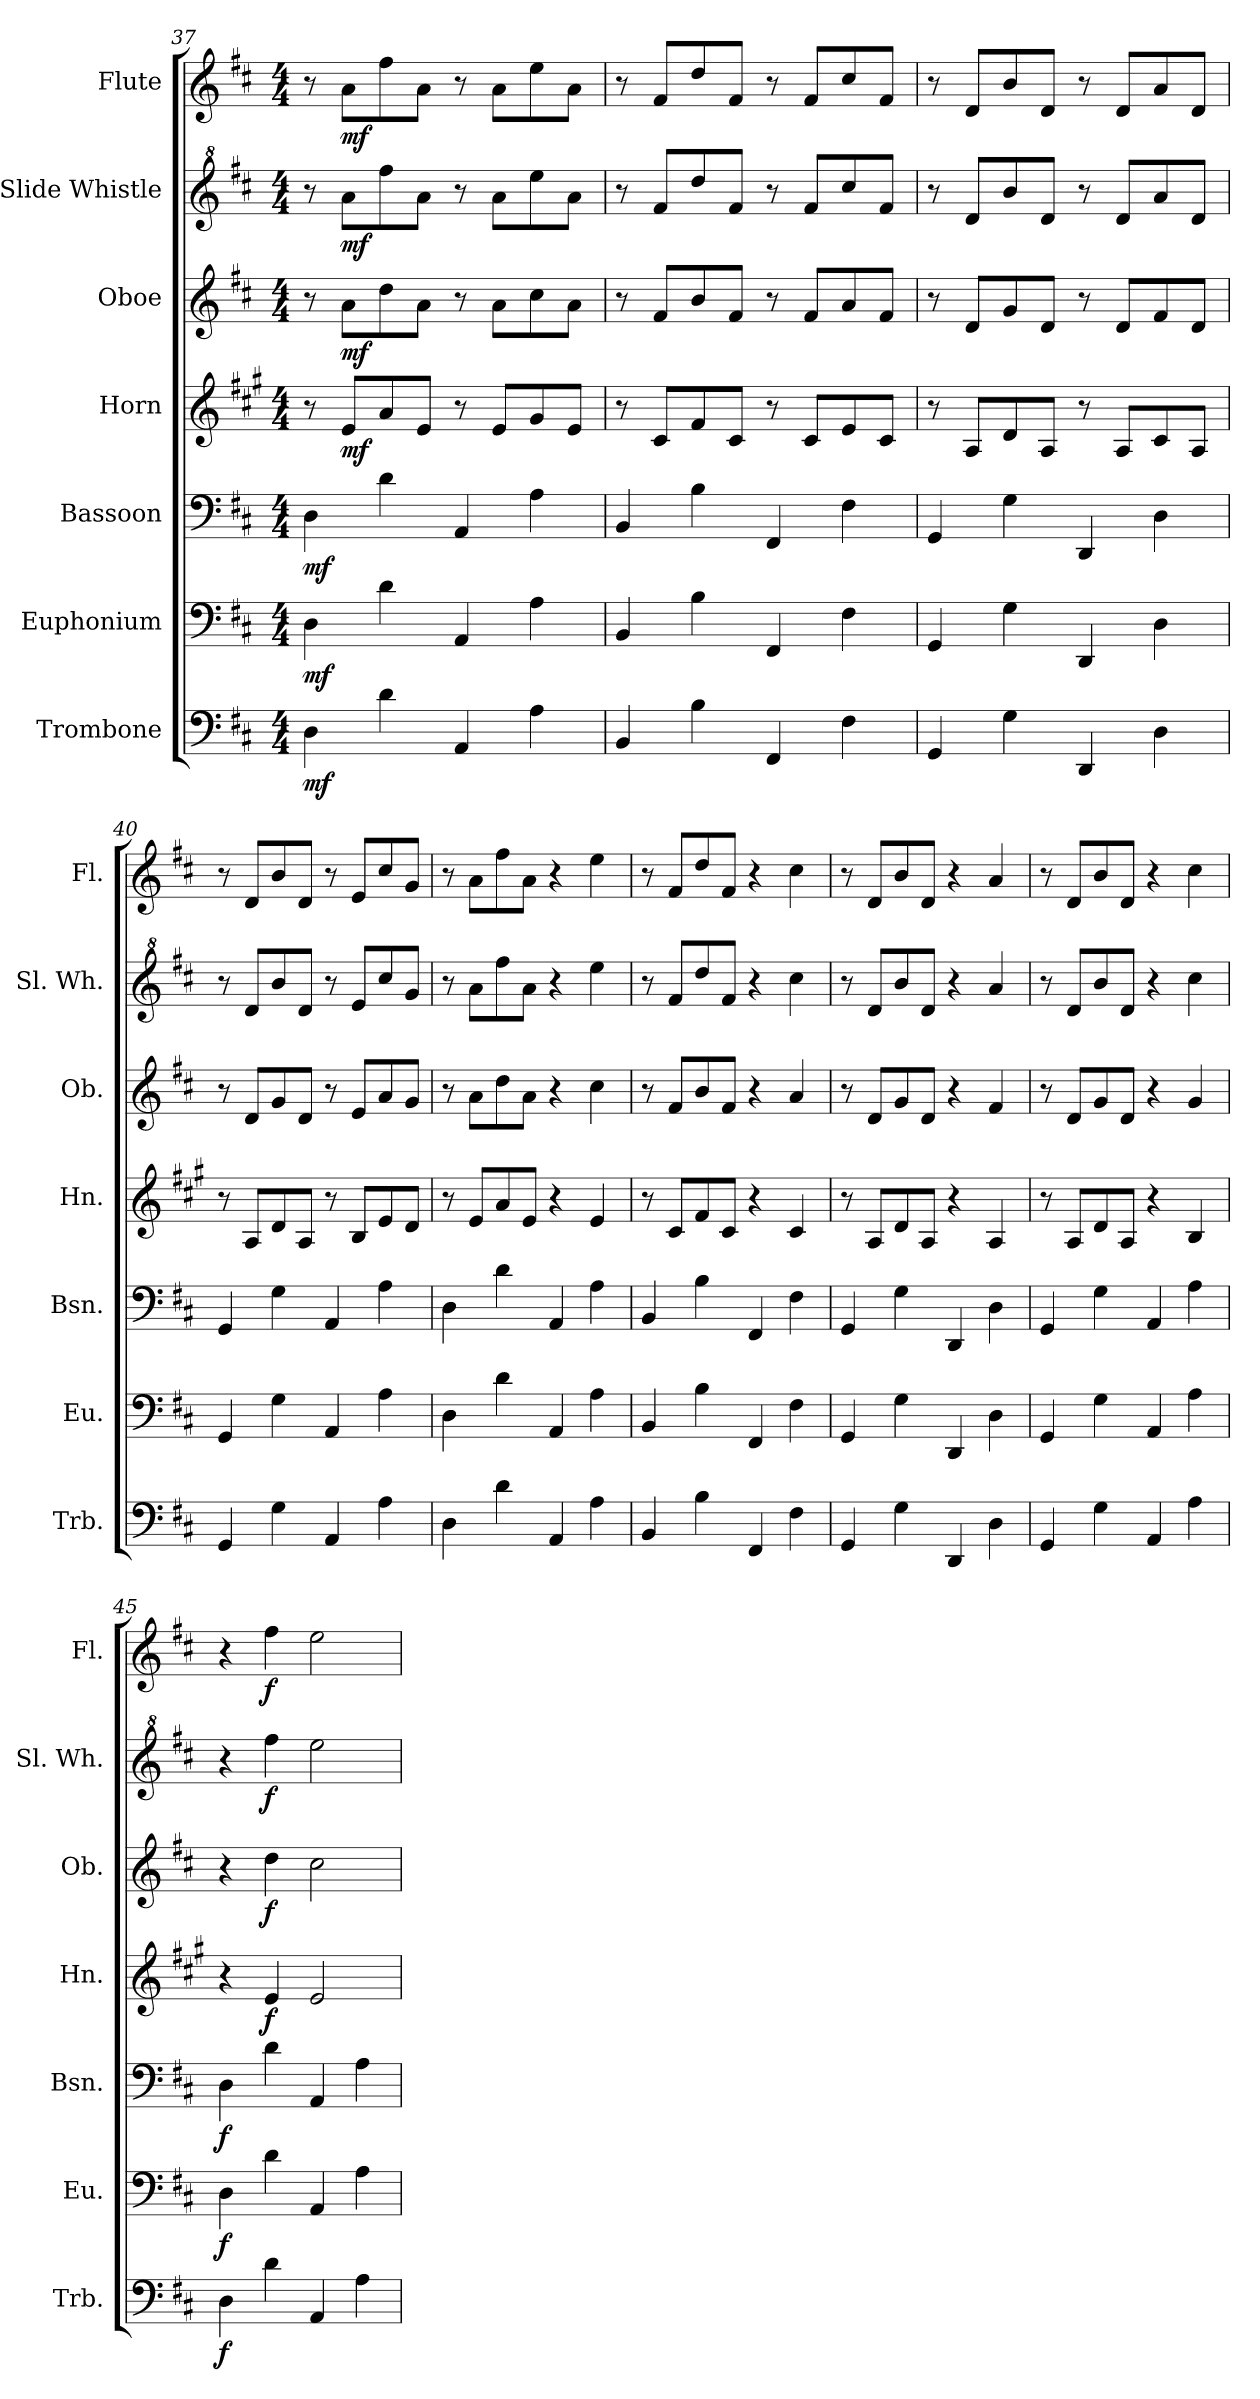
**kern	**dynam	**kern	**dynam	**kern	**dynam	**kern	**dynam	**kern	**dynam	**kern	**dynam	**kern	**dynam
*part7	*part7	*part6	*part6	*part5	*part5	*part4	*part4	*part3	*part3	*part2	*part2	*part1	*part1
*staff7	*staff7	*staff6	*staff6	*staff5	*staff5	*staff4	*staff4	*staff3	*staff3	*staff2	*staff2	*staff1	*staff1
*I"Trombone	*	*I"Euphonium	*	*I"Bassoon	*	*I"Horn	*	*I"Oboe	*	*I"Slide Whistle	*	*I"Flute	*
*I'Trb.	*	*I'Eu.	*	*I'Bsn.	*	*I'Hn.	*	*I'Ob.	*	*I'Sl. Wh.	*	*I'Fl.	*
*clefF4	*	*clefF4	*	*clefF4	*	*clefG2	*	*clefG2	*	*clefG^2	*	*clefG2	*
*	*	*	*	*	*	*ITrd4c7	*	*	*	*	*	*	*
*k[f#c#]	*	*k[f#c#]	*	*k[f#c#]	*	*k[f#c#]	*	*k[f#c#]	*	*k[f#c#]	*	*k[f#c#]	*
*M4/4	*	*M4/4	*	*M4/4	*	*M4/4	*	*M4/4	*	*M4/4	*	*M4/4	*
=37	=37	=37	=37	=37	=37	=37	=37	=37	=37	=37	=37	=37	=37
!	!LO:DY:b	!	!LO:DY:b	!	!LO:DY:b	!	!	!	!	!	!	!	!
4D\	mf	4D\	mf	4D\	mf	8r	.	8r	.	8r	.	8r	.
!	!	!	!	!	!	!	!LO:DY:b	!	!LO:DY:b	!	!LO:DY:b	!	!LO:DY:b
.	.	.	.	.	.	8A/L	mf	8a\L	mf	8aa\L	mf	8a\L	mf
4d\	.	4d\	.	4d\	.	8d/	.	8dd\	.	8fff#\	.	8ff#\	.
.	.	.	.	.	.	8A/J	.	8a\J	.	8aa\J	.	8a\J	.
4AA/	.	4AA/	.	4AA/	.	8r	.	8r	.	8r	.	8r	.
.	.	.	.	.	.	8A/L	.	8a\L	.	8aa\L	.	8a\L	.
4A\	.	4A\	.	4A\	.	8c#/	.	8cc#\	.	8eee\	.	8ee\	.
.	.	.	.	.	.	8A/J	.	8a\J	.	8aa\J	.	8a\J	.
=38	=38	=38	=38	=38	=38	=38	=38	=38	=38	=38	=38	=38	=38
4BB/	.	4BB/	.	4BB/	.	8r	.	8r	.	8r	.	8r	.
.	.	.	.	.	.	8F#/L	.	8f#/L	.	8ff#/L	.	8f#/L	.
4B\	.	4B\	.	4B\	.	8B/	.	8b/	.	8ddd/	.	8dd/	.
.	.	.	.	.	.	8F#/J	.	8f#/J	.	8ff#/J	.	8f#/J	.
4FF#/	.	4FF#/	.	4FF#/	.	8r	.	8r	.	8r	.	8r	.
.	.	.	.	.	.	8F#/L	.	8f#/L	.	8ff#/L	.	8f#/L	.
4F#\	.	4F#\	.	4F#\	.	8A/	.	8a/	.	8ccc#/	.	8cc#/	.
.	.	.	.	.	.	8F#/J	.	8f#/J	.	8ff#/J	.	8f#/J	.
=39	=39	=39	=39	=39	=39	=39	=39	=39	=39	=39	=39	=39	=39
4GG/	.	4GG/	.	4GG/	.	8r	.	8r	.	8r	.	8r	.
.	.	.	.	.	.	8D/L	.	8d/L	.	8dd/L	.	8d/L	.
4G\	.	4G\	.	4G\	.	8G/	.	8g/	.	8bb/	.	8b/	.
.	.	.	.	.	.	8D/J	.	8d/J	.	8dd/J	.	8d/J	.
4DD/	.	4DD/	.	4DD/	.	8r	.	8r	.	8r	.	8r	.
.	.	.	.	.	.	8D/L	.	8d/L	.	8dd/L	.	8d/L	.
4D\	.	4D\	.	4D\	.	8F#/	.	8f#/	.	8aa/	.	8a/	.
.	.	.	.	.	.	8D/J	.	8d/J	.	8dd/J	.	8d/J	.
!!LO:PB:g=z
=40	=40	=40	=40	=40	=40	=40	=40	=40	=40	=40	=40	=40	=40
4GG/	.	4GG/	.	4GG/	.	8r	.	8r	.	8r	.	8r	.
.	.	.	.	.	.	8D/L	.	8d/L	.	8dd/L	.	8d/L	.
4G\	.	4G\	.	4G\	.	8G/	.	8g/	.	8bb/	.	8b/	.
.	.	.	.	.	.	8D/J	.	8d/J	.	8dd/J	.	8d/J	.
4AA/	.	4AA/	.	4AA/	.	8r	.	8r	.	8r	.	8r	.
.	.	.	.	.	.	8E/L	.	8e/L	.	8ee/L	.	8e/L	.
4A\	.	4A\	.	4A\	.	8A/	.	8a/	.	8ccc#/	.	8cc#/	.
.	.	.	.	.	.	8G/J	.	8g/J	.	8gg/J	.	8g/J	.
=41	=41	=41	=41	=41	=41	=41	=41	=41	=41	=41	=41	=41	=41
4D\	.	4D\	.	4D\	.	8r	.	8r	.	8r	.	8r	.
.	.	.	.	.	.	8A/L	.	8a\L	.	8aa\L	.	8a\L	.
4d\	.	4d\	.	4d\	.	8d/	.	8dd\	.	8fff#\	.	8ff#\	.
.	.	.	.	.	.	8A/J	.	8a\J	.	8aa\J	.	8a\J	.
4AA/	.	4AA/	.	4AA/	.	4r	.	4r	.	4r	.	4r	.
4A\	.	4A\	.	4A\	.	4A/	.	4cc#\	.	4eee\	.	4ee\	.
=42	=42	=42	=42	=42	=42	=42	=42	=42	=42	=42	=42	=42	=42
4BB/	.	4BB/	.	4BB/	.	8r	.	8r	.	8r	.	8r	.
.	.	.	.	.	.	8F#/L	.	8f#/L	.	8ff#/L	.	8f#/L	.
4B\	.	4B\	.	4B\	.	8B/	.	8b/	.	8ddd/	.	8dd/	.
.	.	.	.	.	.	8F#/J	.	8f#/J	.	8ff#/J	.	8f#/J	.
4FF#/	.	4FF#/	.	4FF#/	.	4r	.	4r	.	4r	.	4r	.
4F#\	.	4F#\	.	4F#\	.	4F#/	.	4a/	.	4ccc#\	.	4cc#\	.
=43	=43	=43	=43	=43	=43	=43	=43	=43	=43	=43	=43	=43	=43
4GG/	.	4GG/	.	4GG/	.	8r	.	8r	.	8r	.	8r	.
.	.	.	.	.	.	8D/L	.	8d/L	.	8dd/L	.	8d/L	.
4G\	.	4G\	.	4G\	.	8G/	.	8g/	.	8bb/	.	8b/	.
.	.	.	.	.	.	8D/J	.	8d/J	.	8dd/J	.	8d/J	.
4DD/	.	4DD/	.	4DD/	.	4r	.	4r	.	4r	.	4r	.
4D\	.	4D\	.	4D\	.	4D/	.	4f#/	.	4aa/	.	4a/	.
=44	=44	=44	=44	=44	=44	=44	=44	=44	=44	=44	=44	=44	=44
4GG/	.	4GG/	.	4GG/	.	8r	.	8r	.	8r	.	8r	.
.	.	.	.	.	.	8D/L	.	8d/L	.	8dd/L	.	8d/L	.
4G\	.	4G\	.	4G\	.	8G/	.	8g/	.	8bb/	.	8b/	.
.	.	.	.	.	.	8D/J	.	8d/J	.	8dd/J	.	8d/J	.
4AA/	.	4AA/	.	4AA/	.	4r	.	4r	.	4r	.	4r	.
4A\	.	4A\	.	4A\	.	4E/	.	4g/	.	4ccc#\	.	4cc#\	.
=45	=45	=45	=45	=45	=45	=45	=45	=45	=45	=45	=45	=45	=45
!	!LO:DY:b	!	!LO:DY:b	!	!LO:DY:b	!	!	!	!	!	!	!	!
4D\	f	4D\	f	4D\	f	4r	.	4r	.	4r	.	4r	.
!	!	!	!	!	!	!	!LO:DY:b	!	!LO:DY:b	!	!LO:DY:b	!	!LO:DY:b
4d\	.	4d\	.	4d\	.	4A/	f	4dd\	f	4fff#\	f	4ff#\	f
4AA/	.	4AA/	.	4AA/	.	2A/	.	2cc#\	.	2eee\	.	2ee\	.
4A\	.	4A\	.	4A\	.	.	.	.	.	.	.	.	.
=	=	=	=	=	=	=	=	=	=	=	=	=	=
*-	*-	*-	*-	*-	*-	*-	*-	*-	*-	*-	*-	*-	*-
